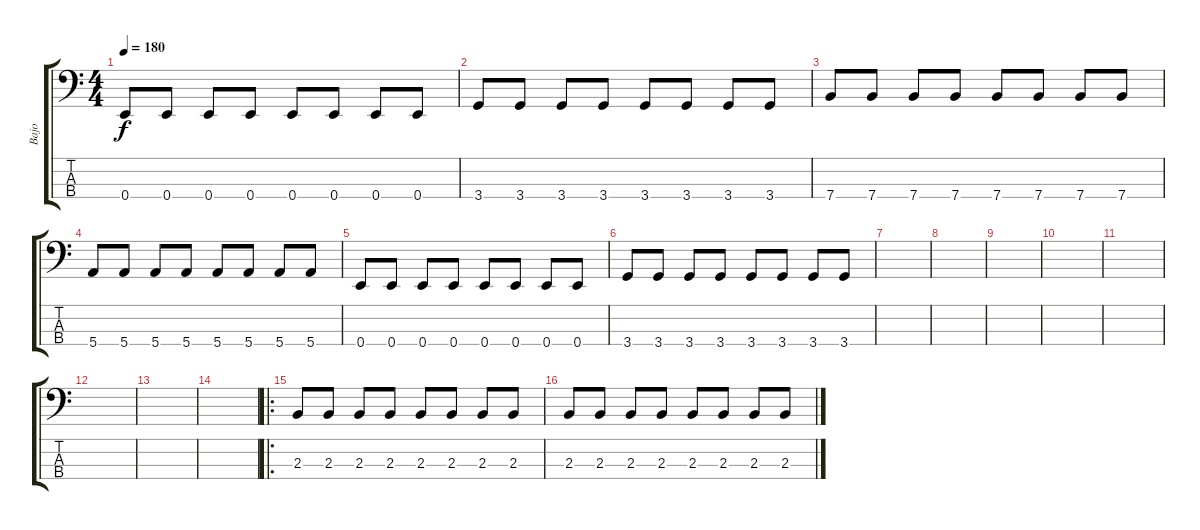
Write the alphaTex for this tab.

\track ("Bajo" "Bajo") {instrument electricbassfinger}
\staff {score tabs}
\tuning (G2 D2 A1 E1) {hide}
\ts (4 4)
\tempo 180
\clef f4
\ks c
0.4.8{dy f} 0.4.8 0.4.8 0.4.8 0.4.8 0.4.8 0.4.8 0.4.8 |
3.4.8 3.4.8 3.4.8 3.4.8 3.4.8 3.4.8 3.4.8 3.4.8 |
7.4.8 7.4.8 7.4.8 7.4.8 7.4.8 7.4.8 7.4.8 7.4.8 |
5.4.8 5.4.8 5.4.8 5.4.8 5.4.8 5.4.8 5.4.8 5.4.8 |
0.4.8 0.4.8 0.4.8 0.4.8 0.4.8 0.4.8 0.4.8 0.4.8 |
3.4.8 3.4.8 3.4.8 3.4.8 3.4.8 3.4.8 3.4.8 3.4.8 |
|
|
|
|
|
|
|
|
\ro
2.3.8 2.3.8 2.3.8 2.3.8 2.3.8 2.3.8 2.3.8 2.3.8 |
2.3.8 2.3.8 2.3.8 2.3.8 2.3.8 2.3.8 2.3.8 2.3.8
